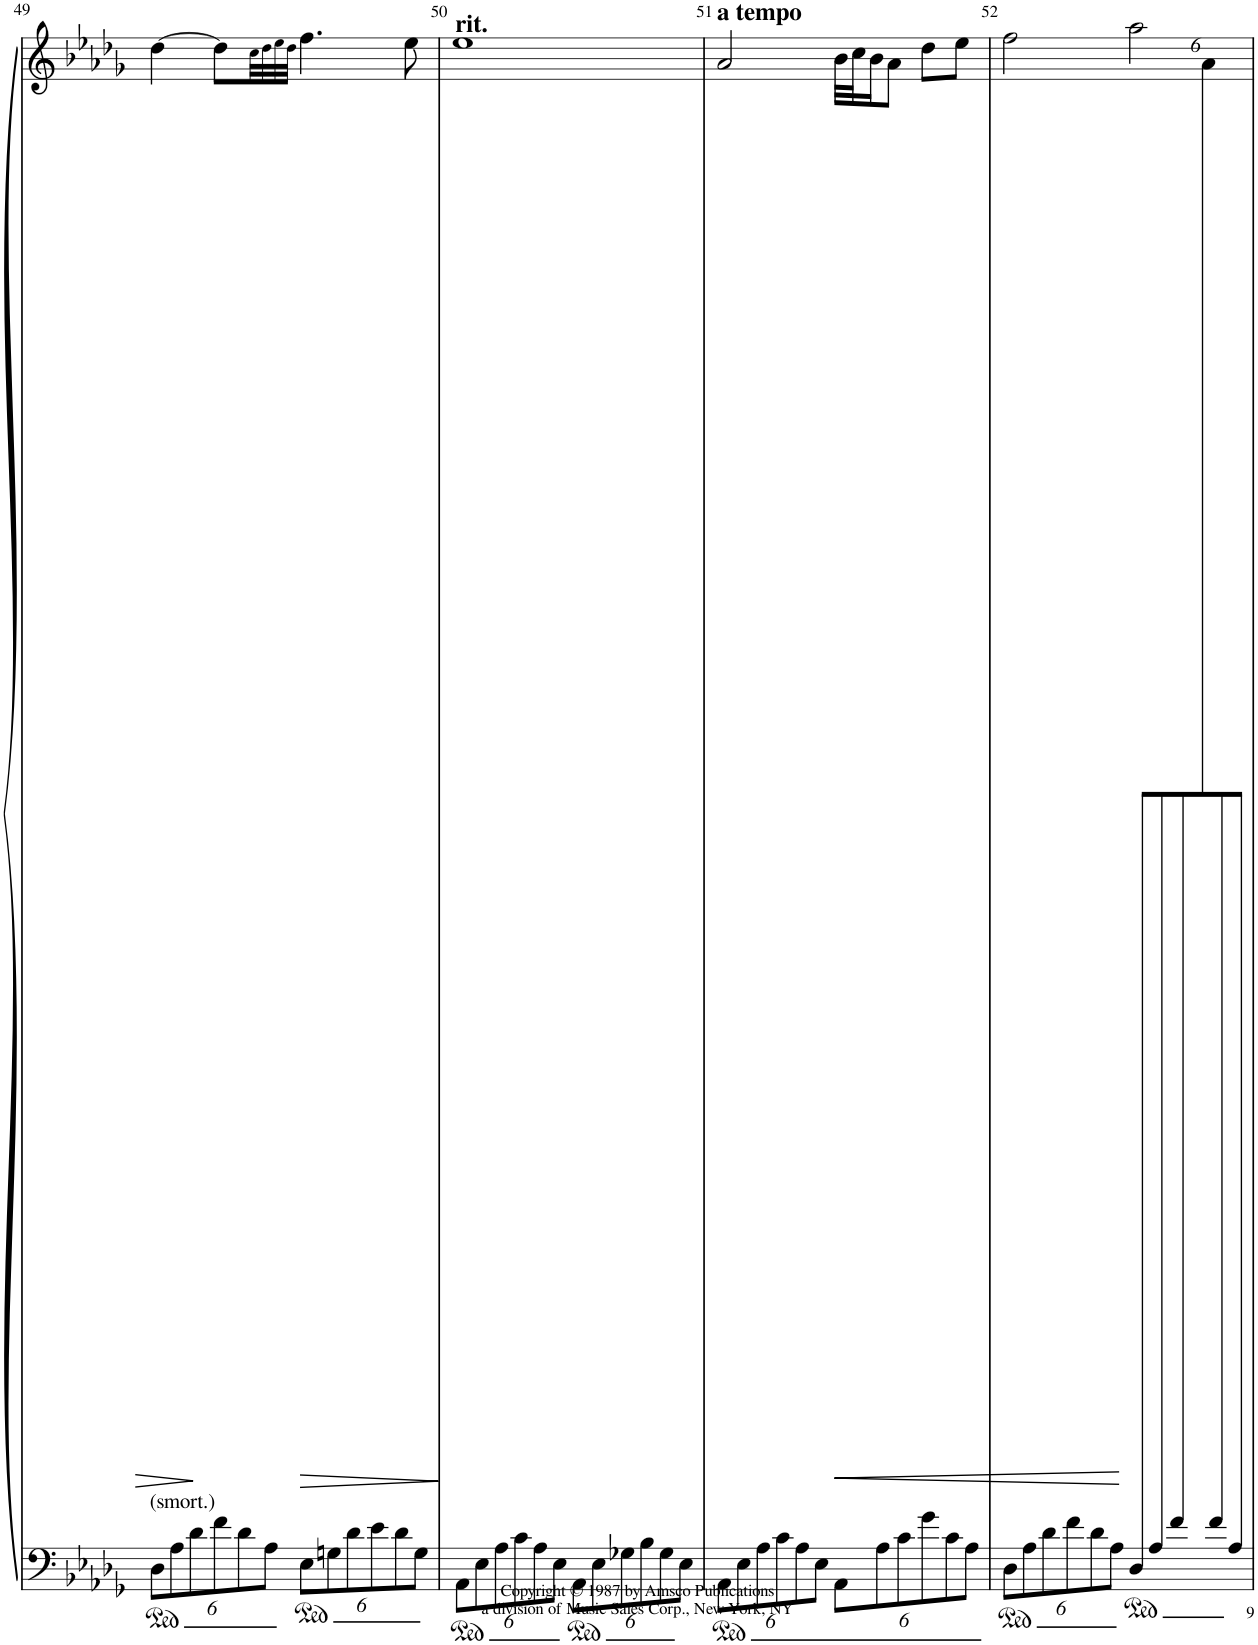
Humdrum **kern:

**kern	**kern	**dynam
*part1	*part1	*part1
*staff2	*staff1	*staff1/2
*I"Piano	*	*
*I'Pno	*	*
!!LO:PB:g=z
*clefF4	*clefG2	*
*k[b-e-a-d-g-]	*k[b-e-a-d-g-]	*
*M4/4	*M4/4	*
*met(c)	*met(c)	*
*Xbrackettup	*	*
=49	=49	=49
!LO:TX:a:t=(smort.)	!	!
12D-\L	[4dd-\	.
12A-\	.	.
12d-\	.	.
12f\	8dd-\L]	.
12d-\	.	.
.	32cc!\LL	.
.	32dd-!\	.
12A-\J	.	.
.	32ee-!\	.
.	32dd-!\JJJ	.
!	!	!LO:HP:b
12E-\L	4.ff\	>
12Gn\	.	.
12d-\	.	.
12e-\	.	.
12d-\	.	.
.	8ee-\	.
12G\J	.	.
.	.	]
=50	=50	=50
!	!LO:TX:a:B:t=rit.	!
12AA-\L	1ee-	.
12E-\	.	.
12A-\	.	.
12c\	.	.
12A-\	.	.
12E-\J	.	.
12AA-\L	.	.
12E-\	.	.
12G-X\	.	.
12B-\	.	.
12G-\	.	.
12E-\J	.	.
=51	=51	=51
!	!LO:TX:a:B:t=a tempo	!
12AA-\L	2a-/	.
12E-\	.	.
12A-\	.	.
12c\	.	.
12A-\	.	.
12E-\J	.	.
!	!	!LO:HP:b
12AA-\L	32b-\LLL	<
.	32cc\J	.
.	16b-\J	.
12A-\	.	.
.	8a-\J	.
12c\	.	.
12g-\	8dd-\L	.
12c\	.	.
.	8ee-\J	.
12A-\J	.	.
=52	=52	=52
*	*^	*
12D-\L	2ff\	2.ryy	.
12A-\	.	.	.
12d-\	.	.	.
12f\	.	.	.
12d-\	.	.	.
12A-\J	.	.	.
12D-/L	2aa-\	.	[
12A-/	.	.	.
12f/	.	.	.
12ryy	.	12a-\	.
12f/	.	6ryy	.
12A-/J	.	.	.
*	*v	*v	*
=	=	=
*-	*-	*-
